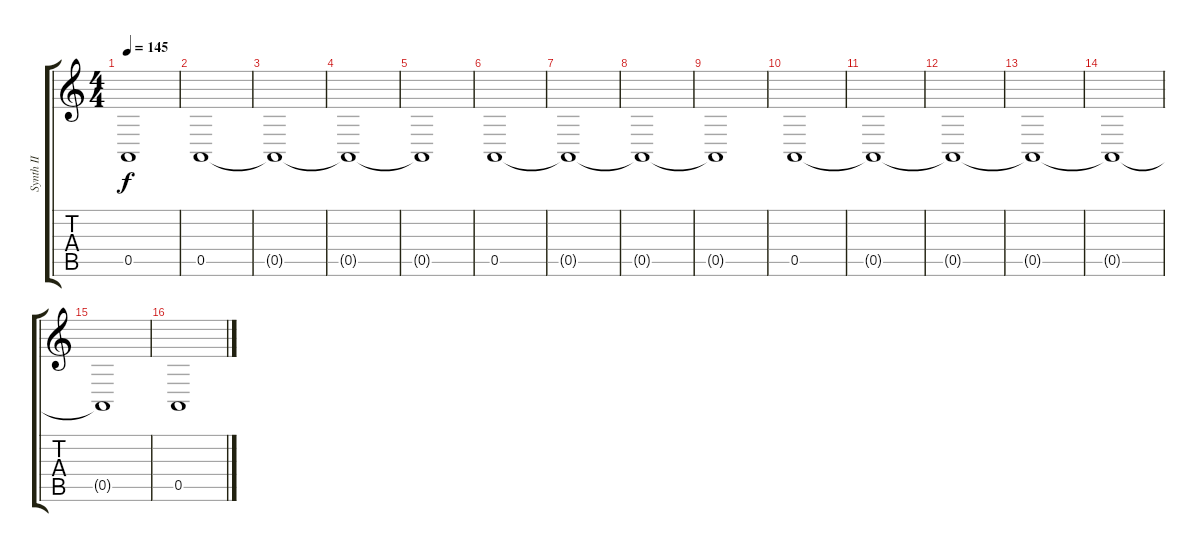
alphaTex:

\track ("Synth II" "Synth II") {instrument pad2warm}
\staff {score tabs}
\tuning (E4 B3 G3 D3 A2 D2) {hide}
\ts (4 4)
\tempo 145
\clef g2
\ks c
0.5{t}.1{dy f} |
0.5.1 |
0.5{t}.1 |
0.5{t}.1 |
0.5{t}.1 |
0.5.1 |
0.5{t}.1 |
0.5{t}.1 |
0.5{t}.1 |
0.5.1 |
0.5{t}.1 |
0.5{t}.1 |
0.5{t}.1 |
0.5{t}.1 |
0.5{t}.1 |
0.5.1
